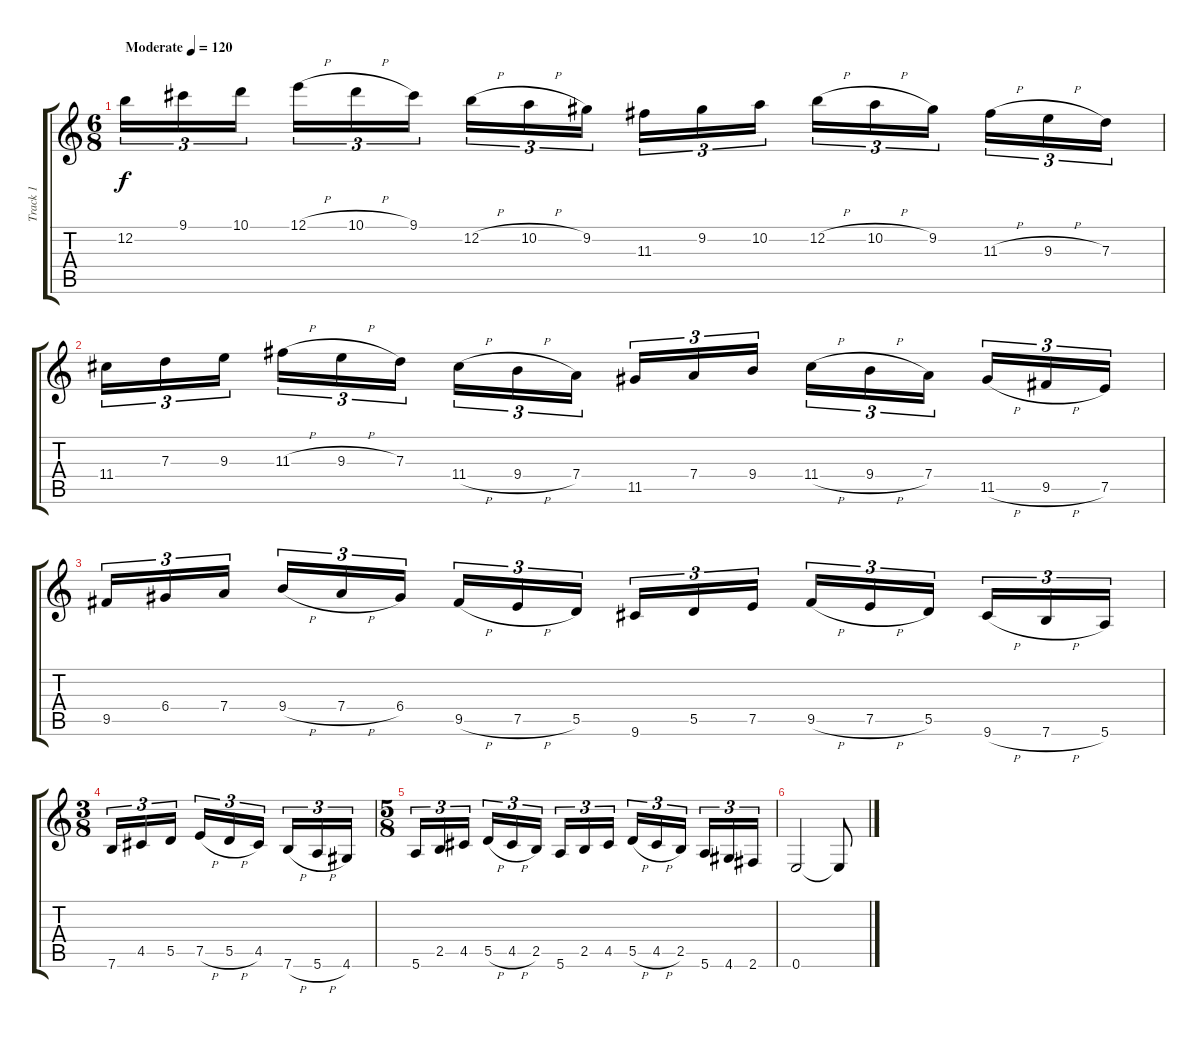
\track ("Track 1" "Track 1") {instrument overdrivenguitar}
\staff {score tabs}
\tuning (E4 B3 G3 D3 A2 E2) {hide}
\ts (6 8)
\tempo (120 "Moderate")
\clef g2
\ks c
12.2.16{tu (3 2) dy f instrument overdrivenguitar} 9.1.16{tu (3 2)} 10.1.16{tu (3 2) beam splitsecondary} 12.1{h}.16{tu (3 2)} 10.1{h}.16{tu (3 2)} 9.1.16{tu (3 2) beam splitsecondary} 12.2{h}.16{tu (3 2)} 10.2{h}.16{tu (3 2)} 9.2.16{tu (3 2)} 11.3.16{tu (3 2)} 9.2.16{tu (3 2)} 10.2.16{tu (3 2) beam splitsecondary} 12.2{h}.16{tu (3 2)} 10.2{h}.16{tu (3 2)} 9.2.16{tu (3 2) beam splitsecondary} 11.3{h}.16{tu (3 2)} 9.3{h}.16{tu (3 2)} 7.3.16{tu (3 2)} |
11.4.16{tu (3 2)} 7.3.16{tu (3 2)} 9.3.16{tu (3 2) beam splitsecondary} 11.3{h}.16{tu (3 2)} 9.3{h}.16{tu (3 2)} 7.3.16{tu (3 2) beam splitsecondary} 11.4{h}.16{tu (3 2)} 9.4{h}.16{tu (3 2)} 7.4.16{tu (3 2)} 11.5.16{tu (3 2)} 7.4.16{tu (3 2)} 9.4.16{tu (3 2) beam splitsecondary} 11.4{h}.16{tu (3 2)} 9.4{h}.16{tu (3 2)} 7.4.16{tu (3 2) beam splitsecondary} 11.5{h}.16{tu (3 2)} 9.5{h}.16{tu (3 2)} 7.5.16{tu (3 2)} |
9.5.16{tu (3 2)} 6.4.16{tu (3 2)} 7.4.16{tu (3 2) beam splitsecondary} 9.4{h}.16{tu (3 2)} 7.4{h}.16{tu (3 2)} 6.4.16{tu (3 2) beam splitsecondary} 9.5{h}.16{tu (3 2)} 7.5{h}.16{tu (3 2)} 5.5.16{tu (3 2)} 9.6.16{tu (3 2)} 5.5.16{tu (3 2)} 7.5.16{tu (3 2) beam splitsecondary} 9.5{h}.16{tu (3 2)} 7.5{h}.16{tu (3 2)} 5.5.16{tu (3 2) beam splitsecondary} 9.6{h}.16{tu (3 2)} 7.6{h}.16{tu (3 2)} 5.6.16{tu (3 2)} |
\ts (3 8)
7.6.16{tu (3 2)} 4.5.16{tu (3 2)} 5.5.16{tu (3 2)} 7.5{h}.16{tu (3 2)} 5.5{h}.16{tu (3 2)} 4.5.16{tu (3 2)} 7.6{h}.16{tu (3 2)} 5.6{h}.16{tu (3 2)} 4.6.16{tu (3 2)} |
\ts (5 8)
5.6.16{tu (3 2)} 2.5.16{tu (3 2)} 4.5.16{tu (3 2)} 5.5{h}.16{tu (3 2)} 4.5{h}.16{tu (3 2)} 2.5.16{tu (3 2)} 5.6.16{tu (3 2)} 2.5.16{tu (3 2)} 4.5.16{tu (3 2)} 5.5{h}.16{tu (3 2)} 4.5{h}.16{tu (3 2)} 2.5.16{tu (3 2)} 5.6.16{tu (3 2)} 4.6.16{tu (3 2)} 2.6.16{tu (3 2)} |
0.6.2 0.6{t}.8
